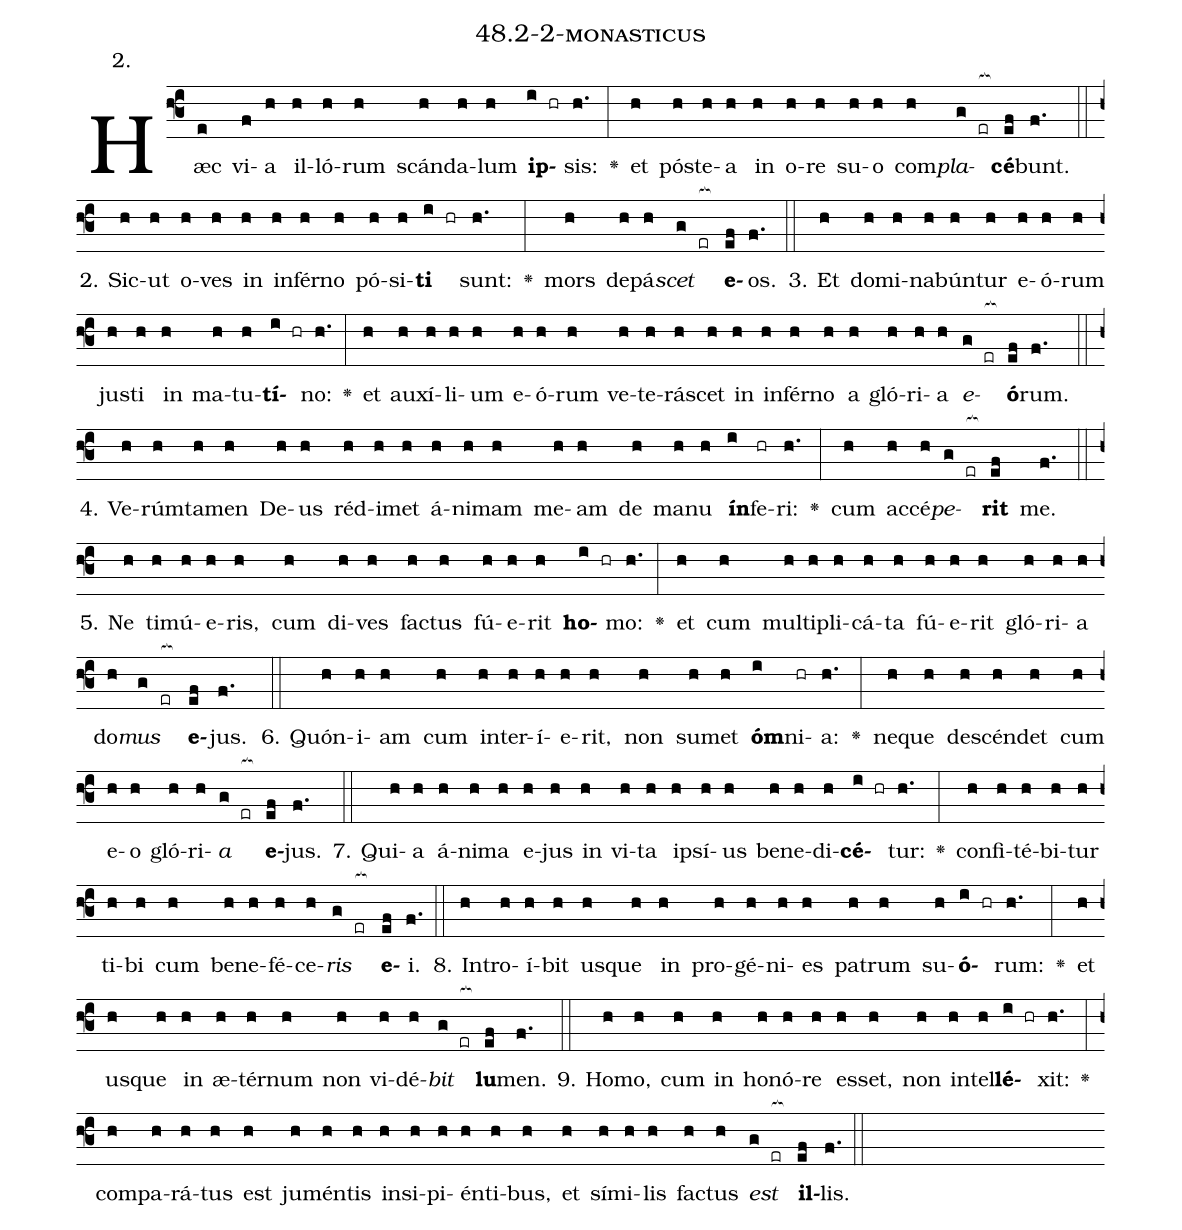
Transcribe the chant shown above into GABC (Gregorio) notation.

name: 48.2-2-monasticus;
annotation: 2.;
%%
(f3)Hæc(e) vi(f)a(h) il(h)ló(h)rum(h) scán(h)da(h)lum(h) <b>ip</b>(i hr)sis:(h.) <v>\greheightstar</v>(:) et(h) póst(h)e(h)a(h) in(h) o(h)re(h) su(h)o(h) com(h)<i>pla</i>(g er[ocb:1{])<b>cé</b>(ef[ocb:0}])bunt.(f.) (::)
2. Sic(h)ut(h) o(h)ves(h) in(h) in(h)fér(h)no(h) pó(h)si(h)<b>ti</b>(i hr) sunt:(h.) <v>\greheightstar</v>(:) mors(h) de(h)pá(h)<i>scet</i>(g er[ocb:1{]) <b>e</b>(ef[ocb:0}])os.(f.) (::)
3. Et(h) do(h)mi(h)na(h)bún(h)tur(h) e(h)ó(h)rum(h) jus(h)ti(h) in(h) ma(h)tu(h)<b>tí</b>(i hr)no:(h.) <v>\greheightstar</v>(:) et(h) au(h)xí(h)li(h)um(h) e(h)ó(h)rum(h) ve(h)te(h)rá(h)scet(h) in(h) in(h)fér(h)no(h) a(h) gló(h)ri(h)a(h) <i>e</i>(g er[ocb:1{])<b>ó</b>(ef[ocb:0}])rum.(f.) (::)
4. Ve(h)rúm(h)ta(h)men(h) De(h)us(h) réd(h)i(h)met(h) á(h)ni(h)mam(h) me(h)am(h) de(h) ma(h)nu(h) <b>ín</b>(i)fe(hr)ri:(h.) <v>\greheightstar</v>(:) cum(h) ac(h)cé(h)<i>pe</i>(g er[ocb:1{])<b>rit</b>(ef[ocb:0}]) me.(f.) (::)
5. Ne(h) ti(h)mú(h)e(h)ris,(h) cum(h) di(h)ves(h) fac(h)tus(h) fú(h)e(h)rit(h) <b>ho</b>(i hr)mo:(h.) <v>\greheightstar</v>(:) et(h) cum(h) mul(h)ti(h)pli(h)cá(h)ta(h) fú(h)e(h)rit(h) gló(h)ri(h)a(h) do(h)<i>mus</i>(g er[ocb:1{]) <b>e</b>(ef[ocb:0}])jus.(f.) (::)
6. Quón(h)i(h)am(h) cum(h) in(h)ter(h)í(h)e(h)rit,(h) non(h) su(h)met(h) <b>óm</b>(i)ni(hr)a:(h.) <v>\greheightstar</v>(:) ne(h)que(h) de(h)scén(h)det(h) cum(h) e(h)o(h) gló(h)ri(h)<i>a</i>(g er[ocb:1{]) <b>e</b>(ef[ocb:0}])jus.(f.) (::)
7. Qui(h)a(h) á(h)ni(h)ma(h) e(h)jus(h) in(h) vi(h)ta(h) ip(h)sí(h)us(h) be(h)ne(h)di(h)<b>cé</b>(i hr)tur:(h.) <v>\greheightstar</v>(:) con(h)fi(h)té(h)bi(h)tur(h) ti(h)bi(h) cum(h) be(h)ne(h)fé(h)ce(h)<i>ris</i>(g er[ocb:1{]) <b>e</b>(ef[ocb:0}])i.(f.) (::)
8. In(h)tro(h)í(h)bit(h) us(h)que(h) in(h) pro(h)gé(h)ni(h)es(h) pa(h)trum(h) su(h)<b>ó</b>(i hr)rum:(h.) <v>\greheightstar</v>(:) et(h) us(h)que(h) in(h) æ(h)tér(h)num(h) non(h) vi(h)dé(h)<i>bit</i>(g er[ocb:1{]) <b>lu</b>(ef[ocb:0}])men.(f.) (::)
9. Ho(h)mo,(h) cum(h) in(h) ho(h)nó(h)re(h) es(h)set,(h) non(h) in(h)tel(h)<b>lé</b>(i hr)xit:(h.) <v>\greheightstar</v>(:) com(h)pa(h)rá(h)tus(h) est(h) ju(h)mén(h)tis(h) in(h)si(h)pi(h)én(h)ti(h)bus,(h) et(h) sí(h)mi(h)lis(h) fac(h)tus(h) <i>est</i>(g er[ocb:1{]) <b>il</b>(ef[ocb:0}])lis.(f.) (::)
